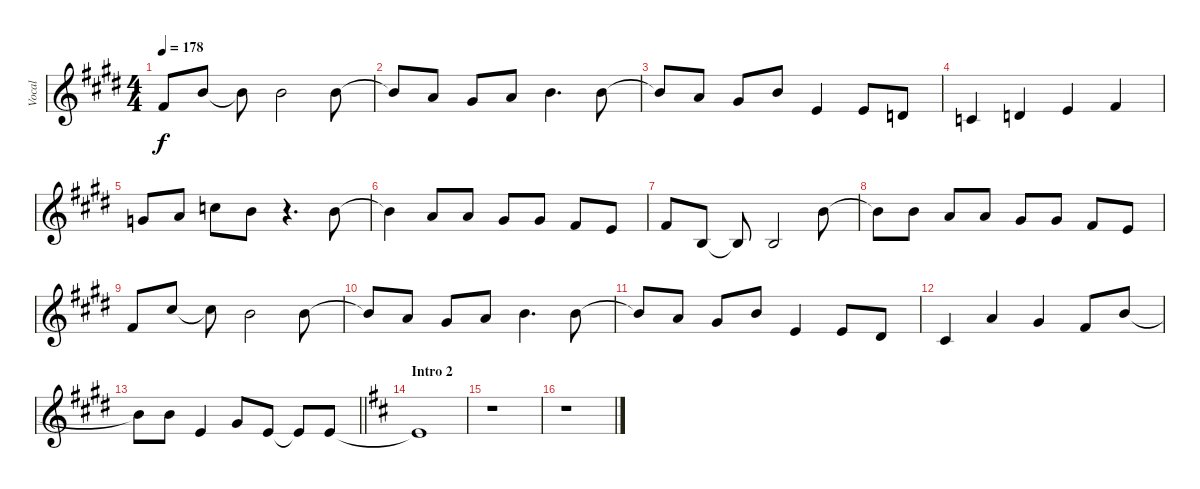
\track ("Vocal" "Vocal") {instrument voiceoohs}
\staff {score}
\tuning (E4 B3 G3 D3 A2 E2) {hide}
\ts (4 4)
\tempo 178
\clef g2
\ks e
2.1.8{dy f} 7.1.8 7.1{t}.8 7.1.2 7.1.8 |
7.1{t}.8 5.1.8 4.1.8 5.1.8 7.1.4{d} 7.1.8 |
7.1{t}.8 5.1.8 4.1.8 7.1.8 0.1.4 0.1.8 3.2.8 |
1.2.4 3.2.4 0.1.4 2.1.4 |
3.1.8 5.1.8 8.1.8 7.1.8 r.4{d} 7.1.8 |
7.1{t}.4 5.1.8 5.1.8 4.1.8 4.1.8 2.1.8 0.1.8 |
2.1.8 0.2.8 0.2{t}.8 0.2.2 7.1.8 |
7.1{t}.8 7.1.8 5.1.8 5.1.8 4.1.8 4.1.8 2.1.8 0.1.8 |
2.1.8 9.1.8 9.1{t}.8 7.1.2 7.1.8 |
7.1{t}.8 5.1.8 4.1.8 5.1.8 7.1.4{d} 7.1.8 |
7.1{t}.8 5.1.8 4.1.8 7.1.8 0.1.4 0.1.8 4.2.8 |
2.2.4 5.1.4 4.1.4 2.1.8 7.1.8 |
\barLineRight lightlight
7.1{t}.8 7.1.8 0.1.4 4.1.8 0.1.8 0.1{t}.8 0.1.8 |
\section ("" "Intro 2")
\ks d
0.1{t}.1 |
r.1 |
r.1
